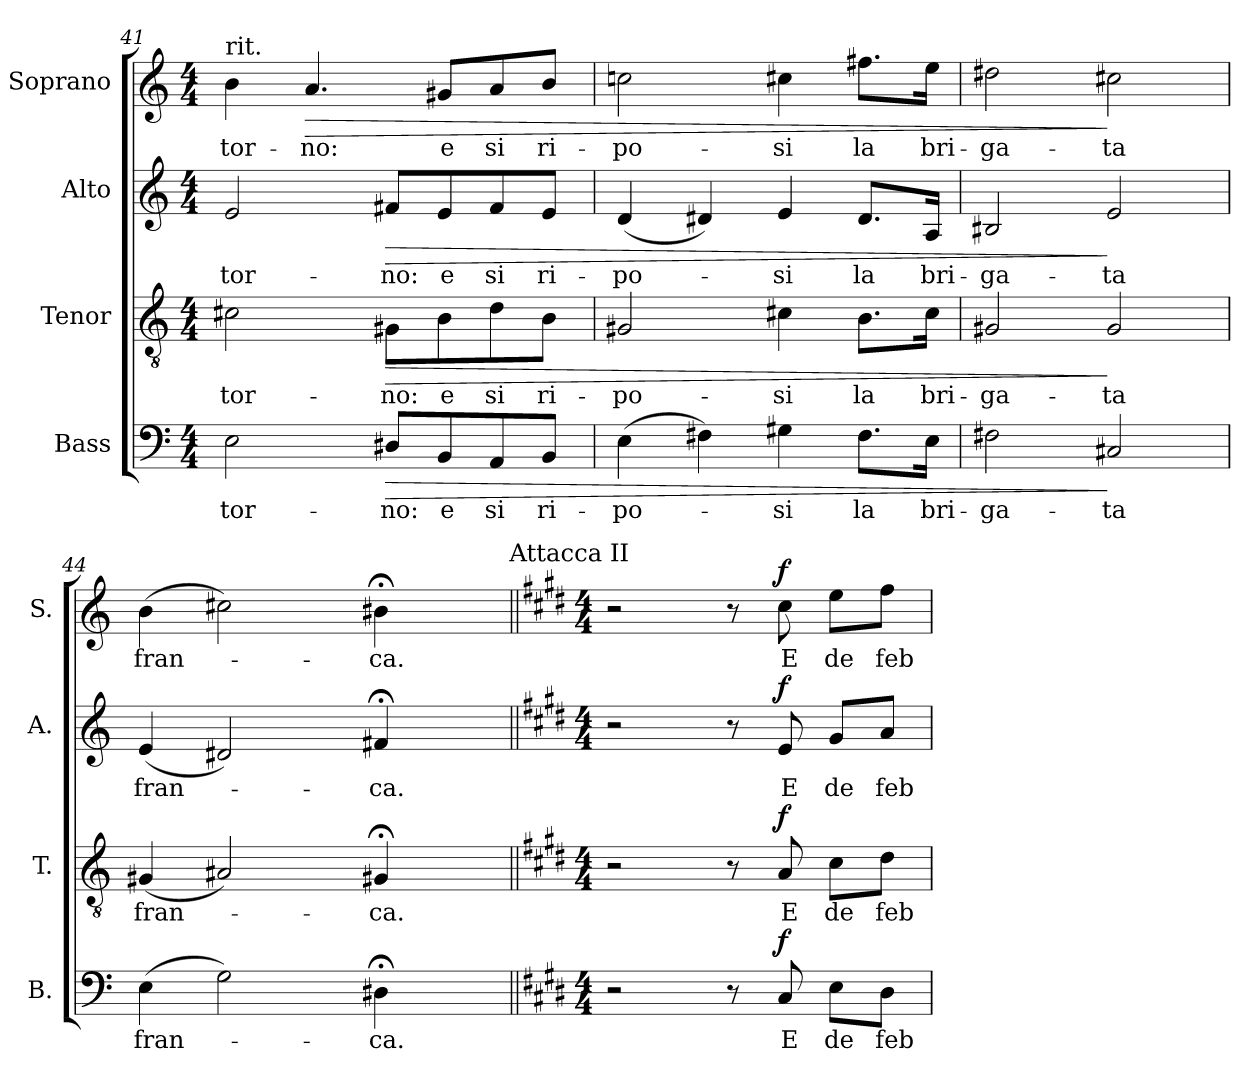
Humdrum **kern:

**kern	**text	**dynam	**kern	**text	**dynam	**kern	**text	**dynam	**kern	**text	**dynam
*part4	*part4	*part4	*part3	*part3	*part3	*part2	*part2	*part2	*part1	*part1	*part1
*staff4	*staff4	*staff4	*staff3	*staff3	*staff3	*staff2	*staff2	*staff2	*staff1	*staff1	*staff1
*I"Bass	*	*	*I"Tenor	*	*	*I"Alto	*	*	*I"Soprano	*	*
*I'B.	*	*	*I'T.	*	*	*I'A.	*	*	*I'S.	*	*
*clefF4	*	*	*clefGv2	*	*	*clefG2	*	*	*clefG2	*	*
*	*	*	*ITrd7c12	*	*	*	*	*	*	*	*
*k[]	*	*	*k[]	*	*	*k[]	*	*	*k[]	*	*
*C:	*	*	*C:	*	*	*C:	*	*	*C:	*	*
*M4/4	*	*	*M4/4	*	*	*M4/4	*	*	*M4/4	*	*
=41	=41	=41	=41	=41	=41	=41	=41	=41	=41	=41	=41
!	!LO:LY:b:color=#000000	!	!	!	!	!	!	!	!	!	!
!	!	!	!	!LO:LY:b:color=#000000	!	!	!	!	!	!	!
!	!	!	!	!	!	!	!LO:LY:b:color=#000000	!	!	!	!
!	!	!	!	!	!	!	!	!	!LO:TX:t=rit.	!	!
!	!	!	!	!	!	!	!	!	!	!LO:LY:b:color=#000000	!
2Ei\	-tor-	.	2C#Xi\	-tor-	.	2ei/	-tor-	.	4bi\	-tor-	.
!	!	!	!	!	!	!	!	!	!	!LO:LY:b:color=#000000	!LO:HP:b
.	.	.	.	.	.	.	.	.	4.ai/	-no:	>
!	!LO:LY:b:color=#000000	!LO:HP:b	!	!	!	!	!	!	!	!	!
!	!	!	!	!LO:LY:b:color=#000000	!LO:HP:b	!	!	!	!	!	!
!	!	!	!	!	!	!	!LO:LY:b:color=#000000	!LO:HP:b	!	!	!
8D#Xi/L	-no:	>	8GG#Xi\L	-no:	>	8f#Xi/L	-no:	>	.	.	.
!	!LO:LY:b:color=#000000	!	!	!	!	!	!	!	!	!	!
!	!	!	!	!LO:LY:b:color=#000000	!	!	!	!	!	!	!
!	!	!	!	!	!	!	!LO:LY:b:color=#000000	!	!	!	!
!	!	!	!	!	!	!	!	!	!	!LO:LY:b:color=#000000	!
8BBi/	e	.	8BBi\	e	.	8ei/	e	.	8g#Xi/L	e	.
!	!LO:LY:b:color=#000000	!	!	!	!	!	!	!	!	!	!
!	!	!	!	!LO:LY:b:color=#000000	!	!	!	!	!	!	!
!	!	!	!	!	!	!	!LO:LY:b:color=#000000	!	!	!	!
!	!	!	!	!	!	!	!	!	!	!LO:LY:b:color=#000000	!
8AAi/	si	.	8Di\	si	.	8f#i/	si	.	8ai/	si	.
!	!LO:LY:b:color=#000000	!	!	!	!	!	!	!	!	!	!
!	!	!	!	!LO:LY:b:color=#000000	!	!	!	!	!	!	!
!	!	!	!	!	!	!	!LO:LY:b:color=#000000	!	!	!	!
!	!	!	!	!	!	!	!	!	!	!LO:LY:b:color=#000000	!
8BBi/J	ri-	.	8BBi\J	ri-	.	8ei/J	ri-	.	8bi/J	ri-	.
!!LO:LB:g=z
=42	=42	=42	=42	=42	=42	=42	=42	=42	=42	=42	=42
!	!LO:LY:b:color=#000000	!	!	!	!	!	!	!	!	!	!
!	!	!	!	!LO:LY:b:color=#000000	!	!	!	!	!	!	!
!	!	!	!	!	!	!	!LO:LY:b:color=#000000	!	!	!	!
!	!	!	!	!	!	!	!	!	!	!LO:LY:b:color=#000000	!
(4Ei\	-po-	.	2GG#Xi/	-po-	.	(4di/	-po-	.	2ccni\	-po-	.
4F#Xi\)	.	.	.	.	.	4d#Xi/)	.	.	.	.	.
!	!LO:LY:b:color=#000000	!	!	!	!	!	!	!	!	!	!
!	!	!	!	!LO:LY:b:color=#000000	!	!	!	!	!	!	!
!	!	!	!	!	!	!	!LO:LY:b:color=#000000	!	!	!	!
!	!	!	!	!	!	!	!	!	!	!LO:LY:b:color=#000000	!
4G#Xi\	-si	.	4C#Xi\	-si	.	4ei/	-si	.	4cc#Xi\	-si	.
!	!LO:LY:b:color=#000000	!	!	!	!	!	!	!	!	!	!
!	!	!	!	!LO:LY:b:color=#000000	!	!	!	!	!	!	!
!	!	!	!	!	!	!	!LO:LY:b:color=#000000	!	!	!	!
!	!	!	!	!	!	!	!	!	!	!LO:LY:b:color=#000000	!
8.F#i\L	la	.	8.BBi\L	la	.	8.d#i/L	la	.	8.ff#Xi\L	la	.
!	!LO:LY:b:color=#000000	!	!	!	!	!	!	!	!	!	!
!	!	!	!	!LO:LY:b:color=#000000	!	!	!	!	!	!	!
!	!	!	!	!	!	!	!LO:LY:b:color=#000000	!	!	!	!
!	!	!	!	!	!	!	!	!	!	!LO:LY:b:color=#000000	!
16Ei\Jk	bri-	.	16C#i\Jk	bri-	.	16Ai/Jk	bri-	.	16eei\Jk	bri-	.
=43	=43	=43	=43	=43	=43	=43	=43	=43	=43	=43	=43
!	!LO:LY:b:color=#000000	!	!	!	!	!	!	!	!	!	!
!	!	!	!	!LO:LY:b:color=#000000	!	!	!	!	!	!	!
!	!	!	!	!	!	!	!LO:LY:b:color=#000000	!	!	!	!
!	!	!	!	!	!	!	!	!	!	!LO:LY:b:color=#000000	!
2F#Xi\	-ga-	.	2GG#Xi/	-ga-	.	2B#Xi/	-ga-	.	2dd#Xi\	-ga-	.
!	!LO:LY:b:color=#000000	!	!	!	!	!	!	!	!	!	!
!	!	!	!	!LO:LY:b:color=#000000	!	!	!	!	!	!	!
!	!	!	!	!	!	!	!LO:LY:b:color=#000000	!	!	!	!
!	!	!	!	!	!	!	!	!	!	!LO:LY:b:color=#000000	!
2C#Xi/	-ta	]	2GG#i/	-ta	]	2ei/	-ta	]	2cc#Xi\	-ta	]
=44	=44	=44	=44	=44	=44	=44	=44	=44	=44	=44	=44
!	!LO:LY:b:color=#000000	!	!	!	!	!	!	!	!	!	!
!	!	!	!	!LO:LY:b:color=#000000	!	!	!	!	!	!	!
!	!	!	!	!	!	!	!LO:LY:b:color=#000000	!	!	!	!
!	!	!	!	!	!	!	!	!	!	!LO:LY:b:color=#000000	!
*	*	*	*	*	*	*	*	*	*^	*	*
(4Ei\	fran-	.	(4GG#Xi/	fran-	.	(4ei/	fran-	.	(4bi\	2ryy	fran-	.
2Gi\)	.	.	2AA#Xi/)	.	.	2d#Xi/)	.	.	2cc#Xi\)	.	.	.
.	.	.	.	.	.	.	.	.	.	4ryy	.	.
!	!LO:LY:b:color=#000000	!	!	!	!	!	!	!	!	!	!	!
!	!	!	!	!LO:LY:b:color=#000000	!	!	!	!	!	!	!	!
!	!	!	!	!	!	!	!LO:LY:b:color=#000000	!	!	!	!	!
!	!	!	!	!	!	!	!	!	!	!	!LO:LY:b:color=#000000	!
4D#X;i\	-ca.	.	4GG#X;i/	-ca.	.	4f#X;i/	-ca.	.	4b#X;i\	8ryy	-ca.	.
.	.	.	.	.	.	.	.	.	.	16ryy	.	.
.	.	.	.	.	.	.	.	.	.	32ryy	.	.
.	.	.	.	.	.	.	.	.	.	64ryy	.	.
.	.	.	.	.	.	.	.	.	.	128...ryy	.	.
!	!	!	!	!	!	!	!	!	!	!LO:TX:a:t=Attacca II	!	!
.	.	.	.	.	.	.	.	.	.	1024ryy	.	.
*	*	*	*	*	*	*	*	*	*v	*v	*	*
!!LO:LB:g=z
=45||	=45||	=45||	=45||	=45||	=45||	=45||	=45||	=45||	=45||	=45||	=45||
*k[f#c#g#d#]	*	*	*k[f#c#g#d#]	*	*	*k[f#c#g#d#]	*	*	*k[f#c#g#d#]	*	*
*E:	*	*	*E:	*	*	*E:	*	*	*E:	*	*
*M4/4	*	*	*M4/4	*	*	*M4/4	*	*	*M4/4	*	*
*	*	*	*	*	*	*	*	*	*MM100	*	*
*	*	*	*	*	*	*	*	*	*^	*	*
!	!	!	!	!	!	!	!	!	!LO:TX:a:B:t=Allegretto	!	!	!
*	*	*	*	*	*	*	*	*	*v	*v	*	*
2r	.	.	2r	.	.	2r	.	.	2r	.	.
8r	.	.	8r	.	.	8r	.	.	8r	.	.
!	!LO:LY:b:color=#000000	!	!	!	!	!	!	!	!	!	!
!	!	!	!	!LO:LY:b:color=#000000	!	!	!	!	!	!	!
!	!	!	!	!	!	!	!LO:LY:b:color=#000000	!	!	!	!
!	!	!	!	!	!	!	!	!	!	!LO:LY:b:color=#000000	!
8C#i/	E	f	8AAi/	E	f	8ei/	E	f	8cc#i\	E	f
!	!LO:LY:b:color=#000000	!	!	!	!	!	!	!	!	!	!
!	!	!	!	!LO:LY:b:color=#000000	!	!	!	!	!	!	!
!	!	!	!	!	!	!	!LO:LY:b:color=#000000	!	!	!	!
!	!	!	!	!	!	!	!	!	!	!LO:LY:b:color=#000000	!
8Ei\L	de	.	8C#i\L	de	.	8g#i/L	de	.	8eei\L	de	.
!	!LO:LY:b:color=#000000	!	!	!	!	!	!	!	!	!	!
!	!	!	!	!LO:LY:b:color=#000000	!	!	!	!	!	!	!
!	!	!	!	!	!	!	!LO:LY:b:color=#000000	!	!	!	!
!	!	!	!	!	!	!	!	!	!	!LO:LY:b:color=#000000	!
8D#i\J	feb-	.	8D#i\J	feb-	.	8ai/J	feb-	.	8ff#i\J	feb-	.
=	=	=	=	=	=	=	=	=	=	=	=
*-	*-	*-	*-	*-	*-	*-	*-	*-	*-	*-	*-
